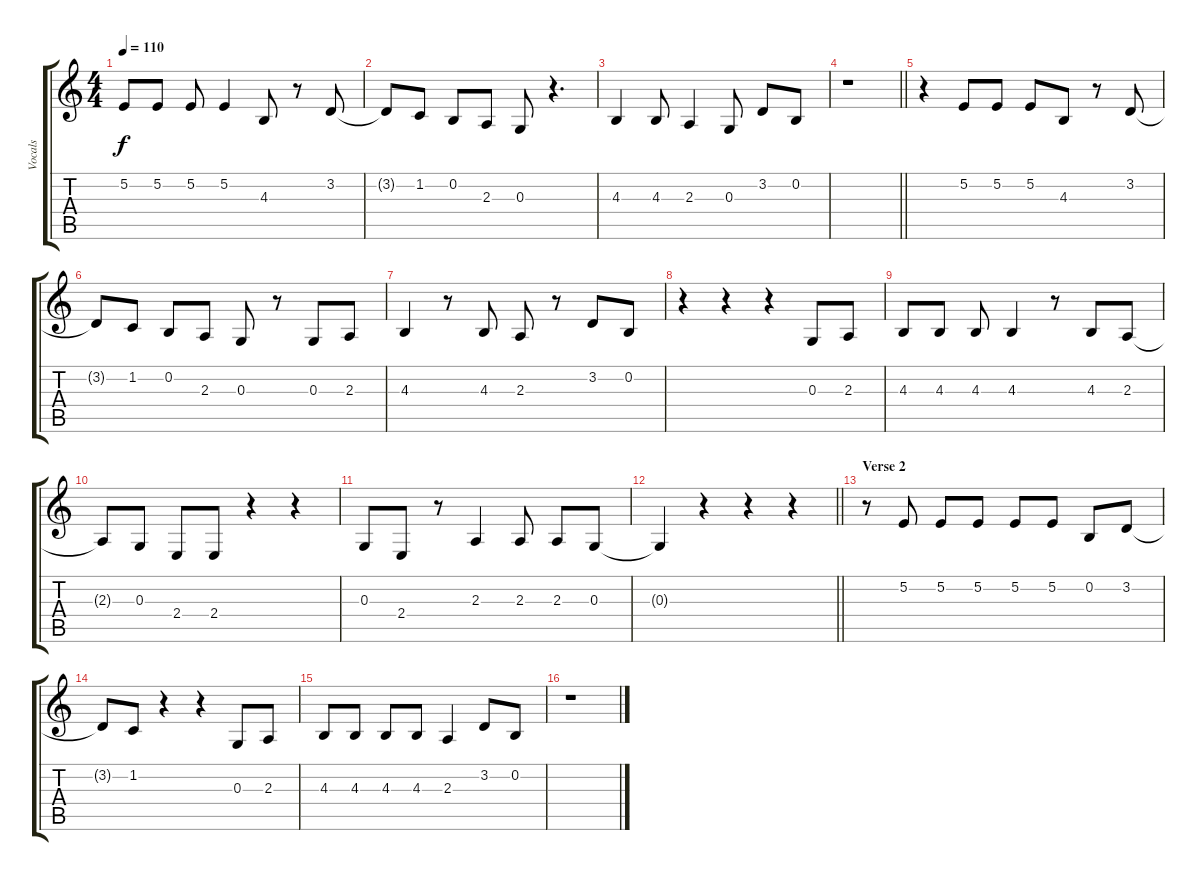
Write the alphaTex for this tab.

\track ("Vocals" "Vocals") {instrument clarinet}
\staff {score tabs}
\tuning (E4 B3 G3 D3 A2 E2) {hide}
\ts (4 4)
\tempo 110
\clef g2
\ks c
5.2.8{dy f} 5.2.8 5.2.8 5.2.4 4.3.8 r.8 3.2.8 |
3.2{t}.8 1.2.8 0.2.8 2.3.8 0.3.8 r.4{d} |
4.3.4 4.3.8 2.3.4 0.3.8 3.2.8 0.2.8 |
\barLineRight lightlight
r.1 |
r.4 5.2.8 5.2.8 5.2.8 4.3.8 r.8 3.2.8 |
3.2{t}.8 1.2.8 0.2.8 2.3.8 0.3.8 r.8 0.3.8 2.3.8 |
4.3.4 r.8 4.3.8 2.3.8 r.8 3.2.8 0.2.8 |
r.4 r.4 r.4 0.3.8 2.3.8 |
4.3.8 4.3.8 4.3.8 4.3.4 r.8 4.3.8 2.3.8 |
2.3{t}.8 0.3.8 2.4.8 2.4.8 r.4 r.4 |
0.3.8 2.4.8 r.8 2.3.4 2.3.8 2.3.8 0.3.8 |
\barLineRight lightlight
0.3{t}.4 r.4 r.4 r.4 |
\section ("" "Verse 2")
r.8 5.2.8 5.2.8 5.2.8 5.2.8 5.2.8 0.2.8 3.2.8 |
3.2{t}.8 1.2.8 r.4 r.4 0.3.8 2.3.8 |
4.3.8 4.3.8 4.3.8 4.3.8 2.3.4 3.2.8 0.2.8 |
r.1
